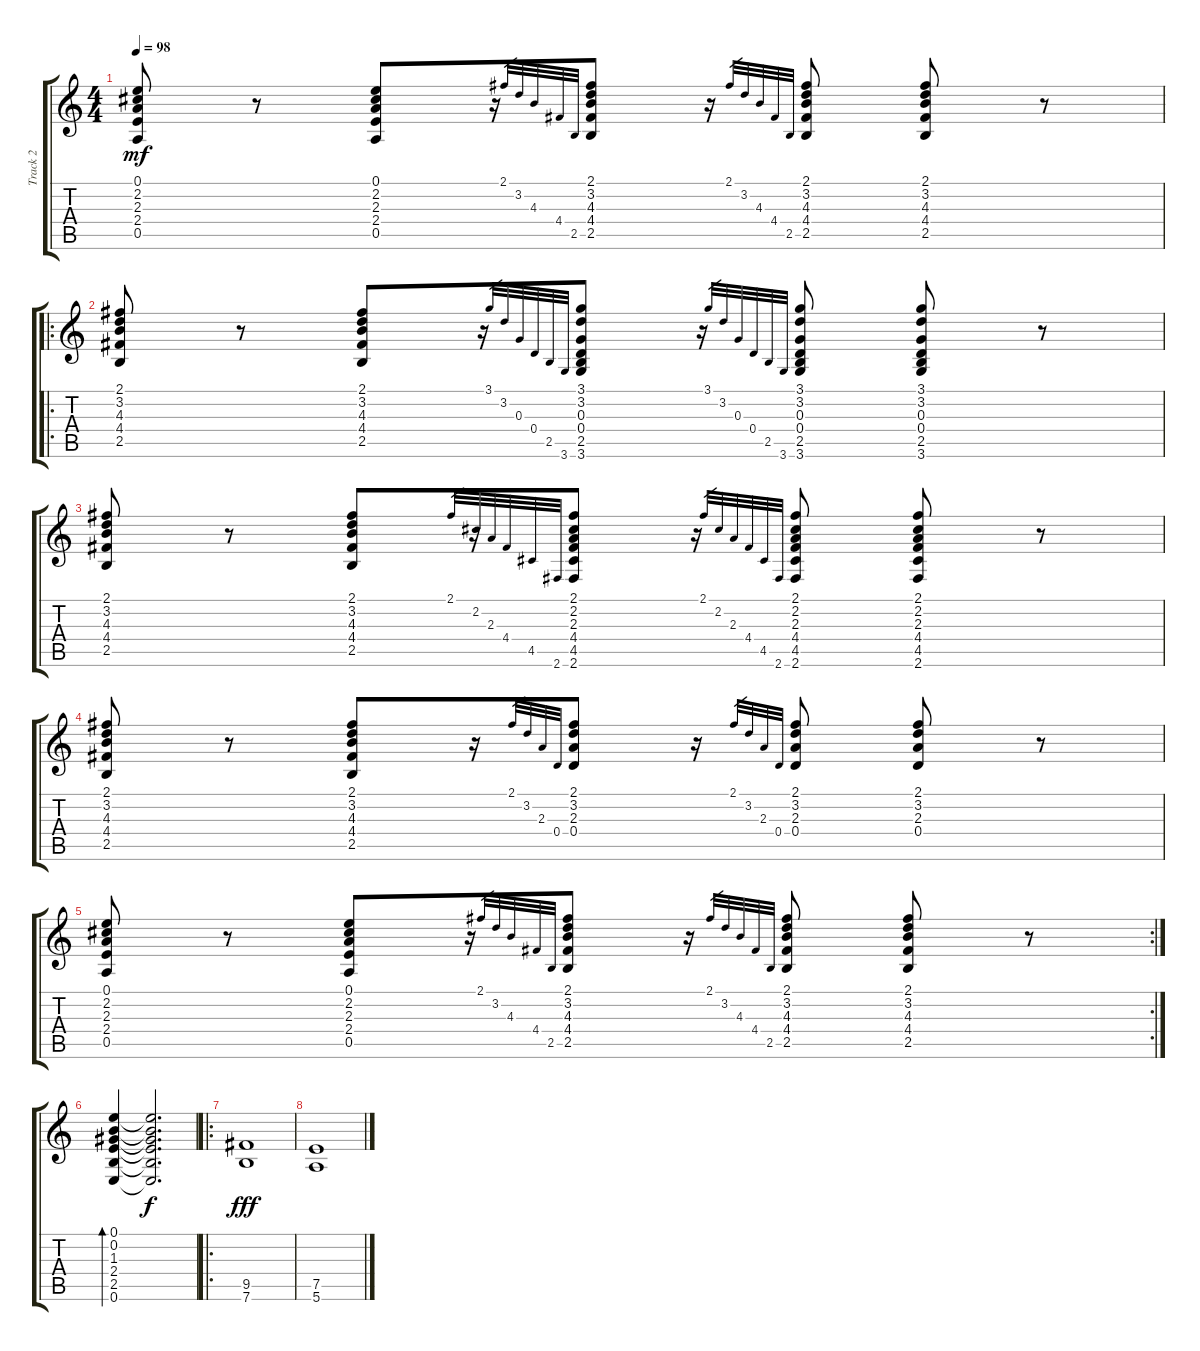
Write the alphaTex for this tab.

\track ("Track 2" "Track 2") {instrument acousticguitarsteel}
\staff {score tabs}
\tuning (E4 B3 G3 D3 A2 E2) {hide}
\ts (4 4)
\tempo 98
\clef g2
\ks c
(0.1 2.2 2.3 2.4 0.5).8{dy mf} r.8 (0.1 2.2 2.3 2.4 0.5).8 r.16 2.1.32{gr} 3.2.32{gr} 4.3.32{gr} 4.4.32{gr} 2.5.32{gr} (2.1 3.2 4.3 4.4 2.5).8 r.16 2.1.32{gr} 3.2.32{gr} 4.3.32{gr} 4.4.32{gr} 2.5.32{gr} (2.1 3.2 4.3 4.4 2.5).8 (2.1 3.2 4.3 4.4 2.5).8 r.8 |
\ro
(2.1 3.2 4.3 4.4 2.5).8 r.8 (2.1 3.2 4.3 4.4 2.5).8 r.16 3.1.32{gr} 3.2.32{gr} 0.3.32{gr} 0.4.32{gr} 2.5.32{gr} 3.6.32{gr} (3.1 3.2 0.3 0.4 2.5 3.6).8 r.16 3.1.32{gr} 3.2.32{gr} 0.3.32{gr} 0.4.32{gr} 2.5.32{gr} 3.6.32{gr} (3.1 3.2 0.3 0.4 2.5 3.6).8 (3.1 3.2 0.3 0.4 2.5 3.6).8 r.8 |
(2.1 3.2 4.3 4.4 2.5).8 r.8 (2.1 3.2 4.3 4.4 2.5).8 r.16 2.1.32{gr} 2.2.32{gr} 2.3.32{gr} 4.4.32{gr} 4.5.32{gr} 2.6.32{gr} (2.1 2.2 2.3 4.4 4.5 2.6).8 r.16 2.1.32{gr} 2.2.32{gr} 2.3.32{gr} 4.4.32{gr} 4.5.32{gr} 2.6.32{gr} (2.1 2.2 2.3 4.4 4.5 2.6).8 (2.1 2.2 2.3 4.4 4.5 2.6).8 r.8 |
(2.1 3.2 4.3 4.4 2.5).8 r.8 (2.1 3.2 4.3 4.4 2.5).8 r.16 2.1.32{gr} 3.2.32{gr} 2.3.32{gr} 0.4.32{gr} (2.1 3.2 2.3 0.4).8 r.16 2.1.32{gr} 3.2.32{gr} 2.3.32{gr} 0.4.32{gr} (2.1 3.2 2.3 0.4).8 (2.1 3.2 2.3 0.4).8 r.8 |
\rc 2
(0.1 2.2 2.3 2.4 0.5).8 r.8 (0.1 2.2 2.3 2.4 0.5).8 r.16 2.1.32{gr} 3.2.32{gr} 4.3.32{gr} 4.4.32{gr} 2.5.32{gr} (2.1 3.2 4.3 4.4 2.5).8 r.16 2.1.32{gr} 3.2.32{gr} 4.3.32{gr} 4.4.32{gr} 2.5.32{gr} (2.1 3.2 4.3 4.4 2.5).8 (2.1 3.2 4.3 4.4 2.5).8 r.8 |
(0.1 0.2 1.3 2.4 2.5 0.6).4{bd 240} (0.1{t} 0.2{t} 1.3{t} 2.4{t} 2.5{t} 0.6{t}).2{d dy f} |
\ro
(9.5 7.6).1{dy fff instrument overdrivenguitar} |
(7.5 5.6).1
